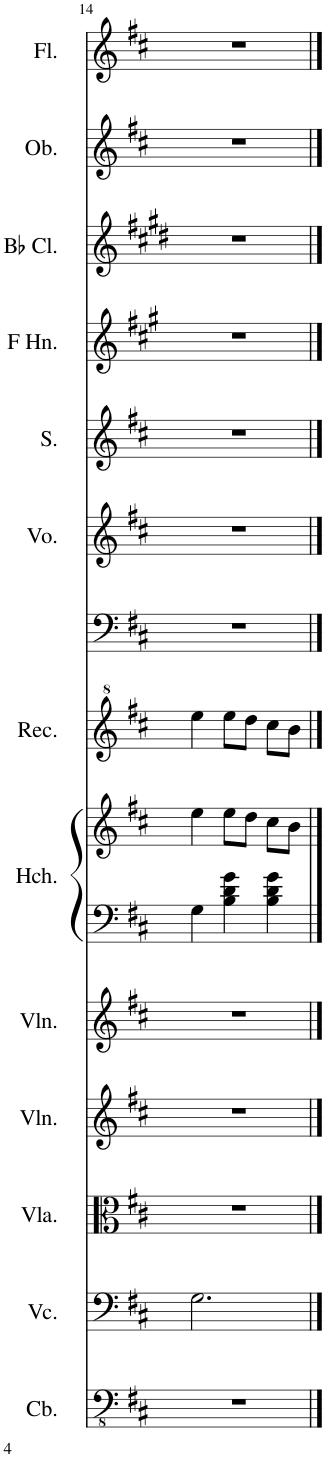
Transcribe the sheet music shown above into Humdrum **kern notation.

**kern	**kern	**kern	**kern	**kern	**kern	**kern	**kern	**kern	**kern	**kern	**kern	**kern	**kern	**kern
*part14	*part13	*part12	*part11	*part10	*part9	*part9	*part8	*part7	*part6	*part5	*part4	*part3	*part2	*part1
*staff15	*staff14	*staff13	*staff12	*staff11	*staff10	*staff9	*staff8	*staff7	*staff6	*staff5	*staff4	*staff3	*staff2	*staff1
*I"Contrabass	*I"Violoncello	*I"Viola	*I"Violin	*I"Violin	*I"Harpsichord	*	*I"Recorder	*I"Voice	*I"Voice	*I"Soprano	*I"Horn in F	*I"Bb Clarinet	*I"Oboe	*I"Flute
*I'Cb.	*I'Vc.	*I'Vla.	*I'Vln.	*I'Vln.	*I'Hch.	*	*I'Rec.	*	*I'Vo.	*I'S.	*	*I'Bb Cl.	*I'Ob.	*I'Fl.
!!LO:PB:g=z
*clefFv4	*clefF4	*clefC3	*clefG2	*clefG2	*clefF4	*clefG2	*clefG^2	*clefF4	*clefG2	*clefG2	*clefG2	*clefG2	*clefG2	*clefG2
*Trd7c12	*	*	*	*	*	*	*	*	*	*	*Trd4c7	*Trd1c2	*	*
*k[f#c#]	*k[f#c#]	*k[f#c#]	*k[f#c#]	*k[f#c#]	*k[f#c#]	*k[f#c#]	*k[f#c#]	*k[f#c#]	*k[f#c#]	*k[f#c#]	*k[f#c#g#]	*k[f#c#g#d#]	*k[f#c#]	*k[f#c#]
*M3/4	*M3/4	*M3/4	*M3/4	*M3/4	*M3/4	*M3/4	*M3/4	*M3/4	*M3/4	*M3/4	*M3/4	*M3/4	*M3/4	*M3/4
=14	=14	=14	=14	=14	=14	=14	=14	=14	=14	=14	=14	=14	=14	=14
2.r	2.G\	2.r	2.r	2.r	4G\	4ee\	4eee\	2.r	2.r	2.r	2.r	2.r	2.r	2.r
.	.	.	.	.	4B\ 4d\ 4g\	8ee\L	8eee\L	.	.	.	.	.	.	.
.	.	.	.	.	.	8dd\J	8ddd\J	.	.	.	.	.	.	.
.	.	.	.	.	4B\ 4d\ 4g\	8cc#\L	8ccc#\L	.	.	.	.	.	.	.
.	.	.	.	.	.	8b\J	8bb\J	.	.	.	.	.	.	.
==	==	==	==	==	==	==	==	==	==	==	==	==	==	==
*-	*-	*-	*-	*-	*-	*-	*-	*-	*-	*-	*-	*-	*-	*-
